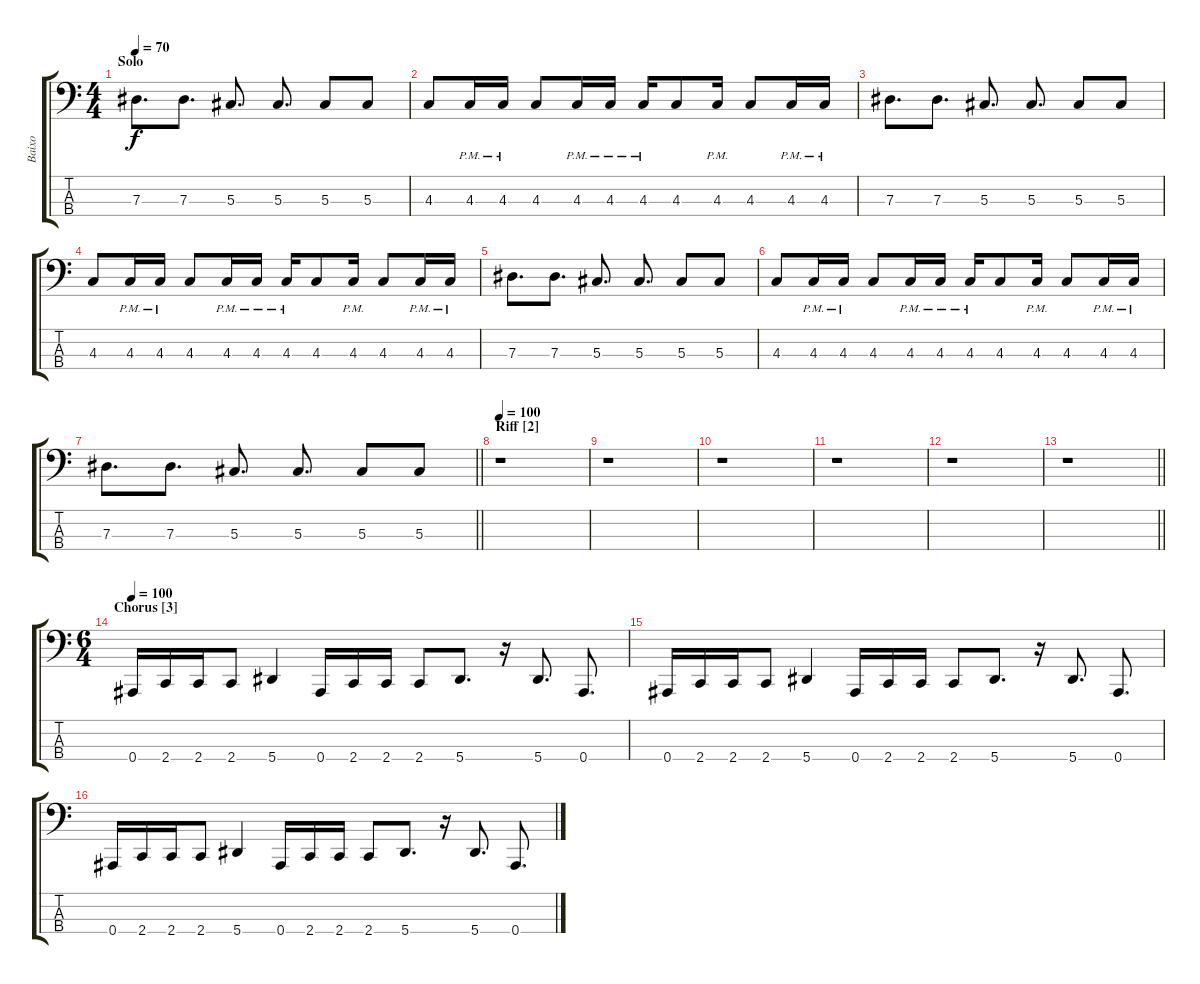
\track ("Baixo" "Baixo") {instrument electricbassfinger}
\staff {score tabs}
\tuning (Gb2 Db2 Ab1 Bb0) {hide}
\ts (4 4)
\section ("" "Solo")
\tempo 70
\clef f4
\ks c
7.3.8{d dy f} 7.3.8{d} 5.3.8{d} 5.3.8{d} 5.3.8 5.3.8 |
4.3.8 4.3{pm}.16 4.3{pm}.16 4.3.8 4.3{pm}.16 4.3{pm}.16 4.3{pm}.16 4.3.8 4.3{pm}.16 4.3.8 4.3{pm}.16 4.3{pm}.16 |
7.3.8{d} 7.3.8{d} 5.3.8{d} 5.3.8{d} 5.3.8 5.3.8 |
4.3.8 4.3{pm}.16 4.3{pm}.16 4.3.8 4.3{pm}.16 4.3{pm}.16 4.3{pm}.16 4.3.8 4.3{pm}.16 4.3.8 4.3{pm}.16 4.3{pm}.16 |
7.3.8{d} 7.3.8{d} 5.3.8{d} 5.3.8{d} 5.3.8 5.3.8 |
4.3.8 4.3{pm}.16 4.3{pm}.16 4.3.8 4.3{pm}.16 4.3{pm}.16 4.3{pm}.16 4.3.8 4.3{pm}.16 4.3.8 4.3{pm}.16 4.3{pm}.16 |
\barLineRight lightlight
7.3.8{d} 7.3.8{d} 5.3.8{d} 5.3.8{d} 5.3.8 5.3.8 |
\section ("" "Riff [2]")
\tempo 100
r.1 |
r.1 |
r.1 |
r.1 |
r.1 |
\barLineRight lightlight
r.1 |
\ts (6 4)
\section ("" "Chorus [3]")
\tempo 100
0.4.16 2.4.16 2.4.16 2.4.8 5.4.4 0.4.16 2.4.16 2.4.16 2.4.8 5.4.8{d} r.16 5.4.8{d} 0.4.8{d} |
0.4.16 2.4.16 2.4.16 2.4.8 5.4.4 0.4.16 2.4.16 2.4.16 2.4.8 5.4.8{d} r.16 5.4.8{d} 0.4.8{d} |
0.4.16 2.4.16 2.4.16 2.4.8 5.4.4 0.4.16 2.4.16 2.4.16 2.4.8 5.4.8{d} r.16 5.4.8{d} 0.4.8{d}
